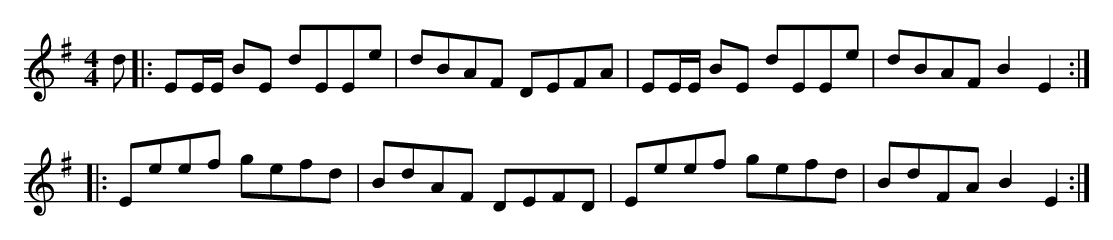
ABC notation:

X:1
M:4/4
K:Emin
d|:EE/E/ BE dEEe|dBAF DEFA|EE/E/ BE dEEe|dBAF B2E2:|
|:Eeef gefd|BdAF DEFD|Eeef gefd|BdFA B2E2:|
